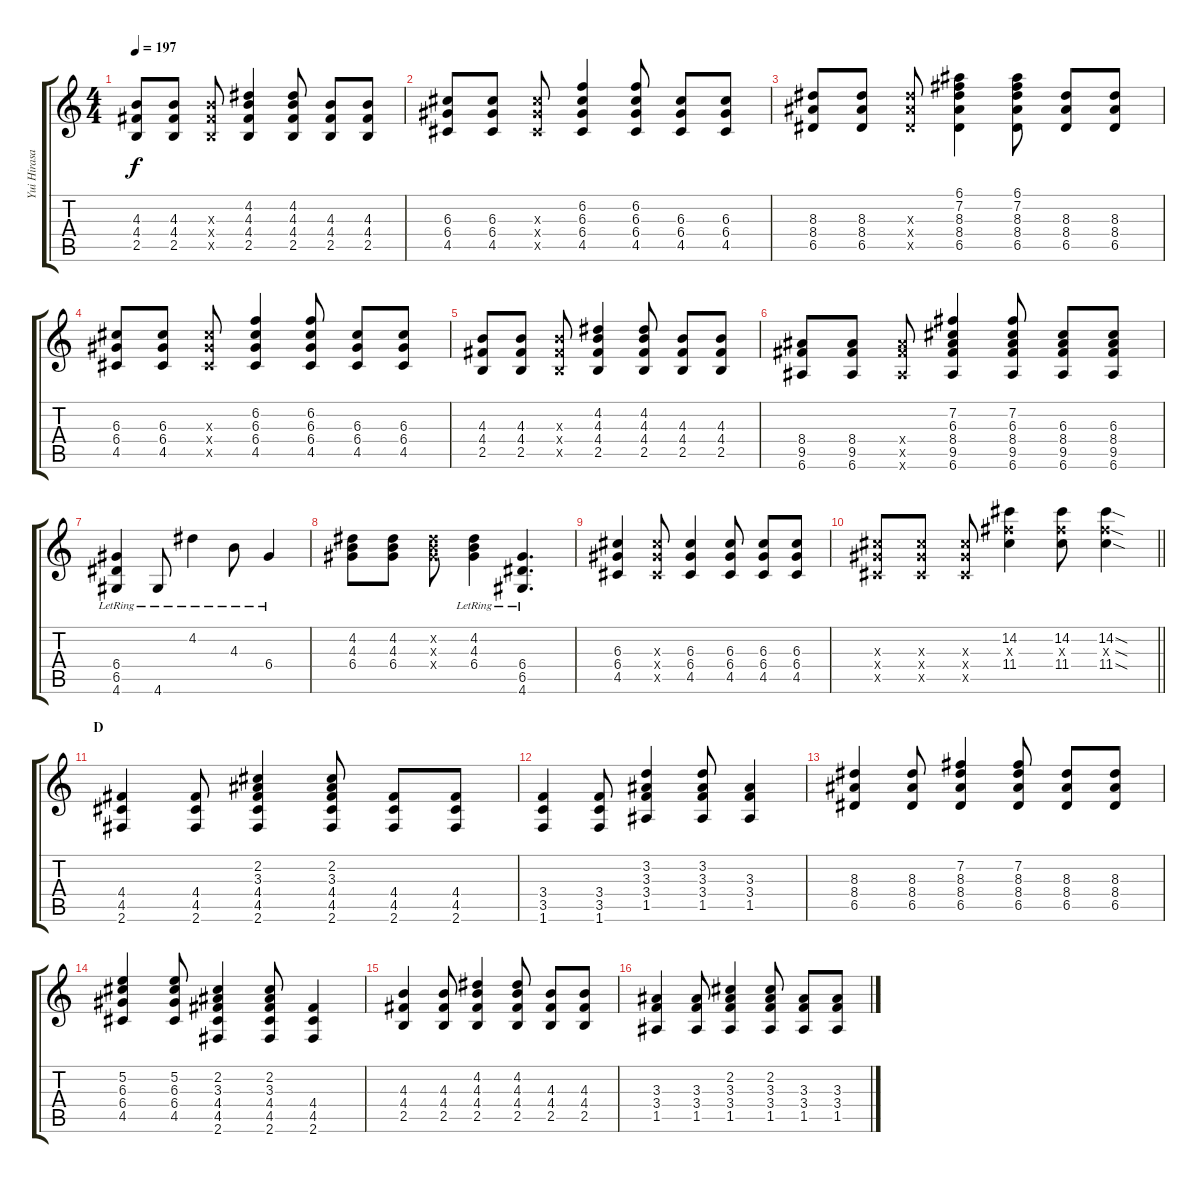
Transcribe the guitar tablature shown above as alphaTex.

\track ("Yui Hirasawa" "Yui Hirasa") {instrument distortionguitar}
\staff {score tabs}
\tuning (E4 B3 G3 D3 A2 E2) {hide}
\ts (4 4)
\tempo 197
\clef g2
\ks c
(4.3 4.4 2.5).8{dy f} (4.3 4.4 2.5).8 (4.3{x} 4.4{x} 2.5{x}).8 (4.2 4.3 4.4 2.5).4 (4.2 4.3 4.4 2.5).8 (4.3 4.4 2.5).8 (4.3 4.4 2.5).8 |
(6.3 6.4 4.5).8 (6.3 6.4 4.5).8 (6.3{x} 6.4{x} 4.5{x}).8 (6.2 6.3 6.4 4.5).4 (6.2 6.3 6.4 4.5).8 (6.3 6.4 4.5).8 (6.3 6.4 4.5).8 |
(8.3 8.4 6.5).8 (8.3 8.4 6.5).8 (8.3{x} 8.4{x} 6.5{x}).8 (6.1 7.2 8.3 8.4 6.5).4 (6.1 7.2 8.3 8.4 6.5).8 (8.3 8.4 6.5).8 (8.3 8.4 6.5).8 |
(6.3 6.4 4.5).8 (6.3 6.4 4.5).8 (6.3{x} 6.4{x} 4.5{x}).8 (6.2 6.3 6.4 4.5).4 (6.2 6.3 6.4 4.5).8 (6.3 6.4 4.5).8 (6.3 6.4 4.5).8 |
(4.3 4.4 2.5).8 (4.3 4.4 2.5).8 (4.3{x} 4.4{x} 2.5{x}).8 (4.2 4.3 4.4 2.5).4 (4.2 4.3 4.4 2.5).8 (4.3 4.4 2.5).8 (4.3 4.4 2.5).8 |
(8.4 9.5 6.6).8 (8.4 9.5 6.6).8 (8.4{x} 9.5{x} 6.6{x}).8 (7.2 6.3 8.4 9.5 6.6).4 (7.2 6.3 8.4 9.5 6.6).8 (6.3 8.4 9.5 6.6).8 (6.3 8.4 9.5 6.6).8 |
(6.4{lr} 6.5{lr} 4.6{lr}).4 4.6{lr}.8 4.2{lr}.4 4.3{lr}.8 6.4{lr}.4 |
(4.2 4.3 6.4).8 (4.2 4.3 6.4).8 (4.2{x} 4.3{x} 6.4{x}).8 (4.2 4.3{lr} 6.4{lr}).4 (6.4{lr} 6.5{lr} 4.6{lr}).4{d} |
(6.3 6.4 4.5).4 (6.3{x} 6.4{x} 4.5{x}).8 (6.3 6.4 4.5).4 (6.3 6.4 4.5).8 (6.3 6.4 4.5).8 (6.3 6.4 4.5).8 |
\barLineRight lightlight
(6.3{x} 6.4{x} 4.5{x}).8 (6.3{x} 6.4{x} 4.5{x}).8 (6.3{x} 6.4{x} 4.5{x}).8 (14.2 11.3{x} 11.4).4 (14.2 11.3{x} 11.4).8 (14.2{sod} 11.3{sod x} 11.4{sod}).4 |
\section ("" "D")
(4.4 4.5 2.6).4 (4.4 4.5 2.6).8 (2.2 3.3 4.4 4.5 2.6).4 (2.2 3.3 4.4 4.5 2.6).8 (4.4 4.5 2.6).8 (4.4 4.5 2.6).8 |
(3.4 3.5 1.6).4 (3.4 3.5 1.6).8 (3.2 3.3 3.4 1.5).4 (3.2 3.3 3.4 1.5).8 (3.3 3.4 1.5).4 |
(8.3 8.4 6.5).4 (8.3 8.4 6.5).8 (7.2 8.3 8.4 6.5).4 (7.2 8.3 8.4 6.5).8 (8.3 8.4 6.5).8 (8.3 8.4 6.5).8 |
(5.2 6.3 6.4 4.5).4 (5.2 6.3 6.4 4.5).8 (2.2 3.3 4.4 4.5 2.6).4 (2.2 3.3 4.4 4.5 2.6).8 (4.4 4.5 2.6).4 |
(4.3 4.4 2.5).4 (4.3 4.4 2.5).8 (4.2 4.3 4.4 2.5).4 (4.2 4.3 4.4 2.5).8 (4.3 4.4 2.5).8 (4.3 4.4 2.5).8 |
(3.3 3.4 1.5).4 (3.3 3.4 1.5).8 (2.2 3.3 3.4 1.5).4 (2.2 3.3 3.4 1.5).8 (3.3 3.4 1.5).8 (3.3 3.4 1.5).8
